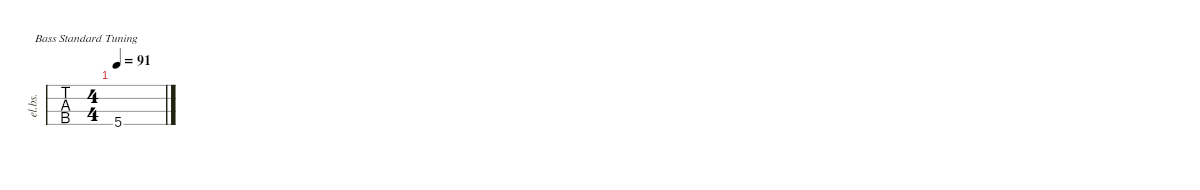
\defaultSystemsLayout 4
\hideDynamics
\bracketExtendMode nobrackets
\track ("Electric Bass" "el.bs.") {instrument electricbassfinger}
\staff {tabs}
\tuning (G2 D2 A1 E1)
\ts (4 4)
\tempo 91
\clef f4
\ks a
5.4{acc forcenatural}.1{dy mf beam Up}
